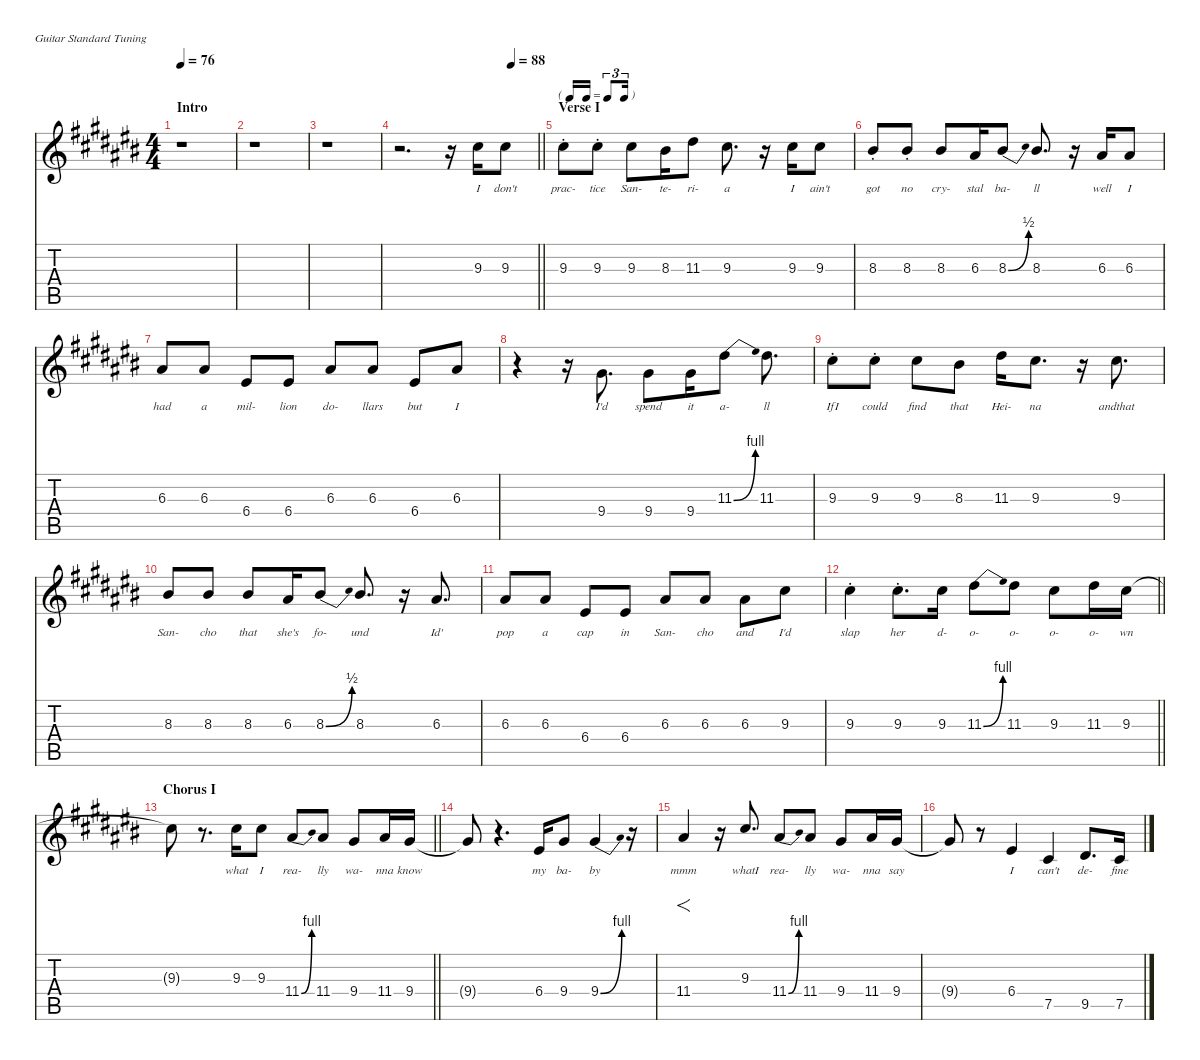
\defaultSystemsLayout 4
\hideDynamics
\bracketExtendMode nobrackets
\singleTrackTrackNamePolicy hidden
\multiTrackTrackNamePolicy hidden
\otherSystemsTrackNameOrientation horizontal
\track ("Vocals" "sax.") {mute instrument altosax}
\staff {score tabs}
\tuning (E4 B3 G3 D3 A2 E2)
\displaytranspose 9
\ts (4 4)
\beaming (8 2 2 2 2)
\section ("" "Intro")
\tempo 76
\clef g2
\ks c#
r.1{dy f instrument altosax beam Down} |
\ks a#minor
r.1{beam Down} |
r.1{beam Down} |
\tempo (88 0.8125)
\barLineRight lightlight
r.2{d beam Down} r.16{beam Down} 9.3{acc #}.16{lyrics (0 "I") lyrics (1 "") lyrics (2 "") lyrics (3 "") lyrics (4 "") beam Down} 9.3{acc #}.8{lyrics (0 "don't") lyrics (1 "") lyrics (2 "") lyrics (3 "") lyrics (4 "") beam Down} |
\tf triplet16th
\section ("" "Verse I")
\ks c#
9.3{st acc #}.8{lyrics (0 "prac-") lyrics (1 "") lyrics (2 "") lyrics (3 "") lyrics (4 "") beam Down} 9.3{st acc #}.8{lyrics (0 "tice") lyrics (1 "") lyrics (2 "") lyrics (3 "") lyrics (4 "") beam Down} 9.3{acc #}.8{lyrics (0 "San-") lyrics (1 "") lyrics (2 "") lyrics (3 "") lyrics (4 "") beam Down} 8.3{acc #}.16{lyrics (0 "te-") lyrics (1 "") lyrics (2 "") lyrics (3 "") lyrics (4 "") beam Down} 11.3{acc #}.8{lyrics (0 "ri-") lyrics (1 "") lyrics (2 "") lyrics (3 "") lyrics (4 "") beam Down} 9.3{acc #}.8{d lyrics (0 "a") lyrics (1 "") lyrics (2 "") lyrics (3 "") lyrics (4 "") beam Down} r.16{beam Down} 9.3{acc #}.16{lyrics (0 "I") lyrics (1 "") lyrics (2 "") lyrics (3 "") lyrics (4 "") beam Down} 9.3{acc #}.8{lyrics (0 "ain't") lyrics (1 "") lyrics (2 "") lyrics (3 "") lyrics (4 "") beam Down} |
\ks a#minor
8.3{st acc #}.8{lyrics (0 "got") lyrics (1 "") lyrics (2 "") lyrics (3 "") lyrics (4 "") beam Up} 8.3{st acc #}.8{lyrics (0 "no") lyrics (1 "") lyrics (2 "") lyrics (3 "") lyrics (4 "") beam Up} 8.3{acc #}.8{lyrics (0 "cry-") lyrics (1 "") lyrics (2 "") lyrics (3 "") lyrics (4 "") beam Up} 6.3{acc #}.16{lyrics (0 "stal") lyrics (1 "") lyrics (2 "") lyrics (3 "") lyrics (4 "") beam Up} 8.3{be (bend 0 0 15 2) acc #}.8{lyrics (0 "ba-") lyrics (1 "") lyrics (2 "") lyrics (3 "") lyrics (4 "") beam Up} 8.3{acc #}.8{d lyrics (0 "ll") lyrics (1 "") lyrics (2 "") lyrics (3 "") lyrics (4 "") beam Up} r.16{beam Up} 6.3{acc #}.16{lyrics (0 "well") lyrics (1 "") lyrics (2 "") lyrics (3 "") lyrics (4 "") beam Up} 6.3{acc #}.8{lyrics (0 "I") lyrics (1 "") lyrics (2 "") lyrics (3 "") lyrics (4 "") beam Up} |
6.3{acc #}.8{lyrics (0 "had") lyrics (1 "") lyrics (2 "") lyrics (3 "") lyrics (4 "") beam Up} 6.3{acc #}.8{lyrics (0 "a") lyrics (1 "") lyrics (2 "") lyrics (3 "") lyrics (4 "") beam Up} 6.4{acc #}.8{lyrics (0 "mil-") lyrics (1 "") lyrics (2 "") lyrics (3 "") lyrics (4 "") beam Up} 6.4{acc #}.8{lyrics (0 "lion") lyrics (1 "") lyrics (2 "") lyrics (3 "") lyrics (4 "") beam Up} 6.3{acc #}.8{lyrics (0 "do-") lyrics (1 "") lyrics (2 "") lyrics (3 "") lyrics (4 "") beam Up} 6.3{acc #}.8{lyrics (0 "llars") lyrics (1 "") lyrics (2 "") lyrics (3 "") lyrics (4 "") beam Up} 6.4{acc #}.8{lyrics (0 "but") lyrics (1 "") lyrics (2 "") lyrics (3 "") lyrics (4 "") beam Up} 6.3{acc #}.8{lyrics (0 "I") lyrics (1 "") lyrics (2 "") lyrics (3 "") lyrics (4 "") beam Up} |
\ks c#
r.4{beam Down} r.16{beam Down} 9.4{acc #}.8{d lyrics (0 "I'd") lyrics (1 "") lyrics (2 "") lyrics (3 "") lyrics (4 "") beam Up} 9.4{acc #}.8{lyrics (0 "spend") lyrics (1 "") lyrics (2 "") lyrics (3 "") lyrics (4 "") beam Down} 9.4{acc #}.16{lyrics (0 "it") lyrics (1 "") lyrics (2 "") lyrics (3 "") lyrics (4 "") beam Down} 11.3{be (bend 0 0 9.999999599999999 4) acc #}.8{lyrics (0 "a-") lyrics (1 "") lyrics (2 "") lyrics (3 "") lyrics (4 "") beam Down} 11.3{acc #}.8{d lyrics (0 "ll") lyrics (1 "") lyrics (2 "") lyrics (3 "") lyrics (4 "") beam Down} |
\ks a#minor
9.3{st acc #}.8{lyrics (0 "IfI") lyrics (1 "") lyrics (2 "") lyrics (3 "") lyrics (4 "") beam Down} 9.3{st acc #}.8{lyrics (0 "could") lyrics (1 "") lyrics (2 "") lyrics (3 "") lyrics (4 "") beam Down} 9.3{acc #}.8{lyrics (0 "find") lyrics (1 "") lyrics (2 "") lyrics (3 "") lyrics (4 "") beam Down} 8.3{acc #}.8{lyrics (0 "that") lyrics (1 "") lyrics (2 "") lyrics (3 "") lyrics (4 "") beam Down} 11.3{acc #}.16{lyrics (0 "Hei-") lyrics (1 "") lyrics (2 "") lyrics (3 "") lyrics (4 "") beam Down} 9.3{acc #}.8{d lyrics (0 "na") lyrics (1 "") lyrics (2 "") lyrics (3 "") lyrics (4 "") beam Down} r.16{beam Down} 9.3{acc #}.8{d lyrics (0 "andthat") lyrics (1 "") lyrics (2 "") lyrics (3 "") lyrics (4 "") beam Down} |
8.3{acc #}.8{lyrics (0 "San-") lyrics (1 "") lyrics (2 "") lyrics (3 "") lyrics (4 "") beam Up} 8.3{acc #}.8{lyrics (0 "cho") lyrics (1 "") lyrics (2 "") lyrics (3 "") lyrics (4 "") beam Up} 8.3{acc #}.8{lyrics (0 "that") lyrics (1 "") lyrics (2 "") lyrics (3 "") lyrics (4 "") beam Up} 6.3{acc #}.16{lyrics (0 "she's") lyrics (1 "") lyrics (2 "") lyrics (3 "") lyrics (4 "") beam Up} 8.3{be (bend 0 0 15 2) acc #}.8{lyrics (0 "fo-") lyrics (1 "") lyrics (2 "") lyrics (3 "") lyrics (4 "") beam Up} 8.3{acc #}.8{d lyrics (0 "und") lyrics (1 "") lyrics (2 "") lyrics (3 "") lyrics (4 "") beam Up} r.16{beam Up} 6.3{acc #}.8{d lyrics (0 "Id'") lyrics (1 "") lyrics (2 "") lyrics (3 "") lyrics (4 "") beam Up} |
\ks c#
6.3{acc #}.8{lyrics (0 "pop") lyrics (1 "") lyrics (2 "") lyrics (3 "") lyrics (4 "") beam Up} 6.3{acc #}.8{lyrics (0 "a") lyrics (1 "") lyrics (2 "") lyrics (3 "") lyrics (4 "") beam Up} 6.4{acc #}.8{lyrics (0 "cap") lyrics (1 "") lyrics (2 "") lyrics (3 "") lyrics (4 "") beam Up} 6.4{acc #}.8{lyrics (0 "in") lyrics (1 "") lyrics (2 "") lyrics (3 "") lyrics (4 "") beam Up} 6.3{acc #}.8{lyrics (0 "San-") lyrics (1 "") lyrics (2 "") lyrics (3 "") lyrics (4 "") beam Up} 6.3{acc #}.8{lyrics (0 "cho") lyrics (1 "") lyrics (2 "") lyrics (3 "") lyrics (4 "") beam Up} 6.3{acc #}.8{lyrics (0 "and") lyrics (1 "") lyrics (2 "") lyrics (3 "") lyrics (4 "") beam Down} 9.3{acc #}.8{lyrics (0 "I'd") lyrics (1 "") lyrics (2 "") lyrics (3 "") lyrics (4 "") beam Down} |
\barLineRight lightlight
\ks a#minor
9.3{st acc #}.4{lyrics (0 "slap") lyrics (1 "") lyrics (2 "") lyrics (3 "") lyrics (4 "") beam Down} 9.3{st acc #}.8{d lyrics (0 "her") lyrics (1 "") lyrics (2 "") lyrics (3 "") lyrics (4 "") beam Down} 9.3{acc #}.16{lyrics (0 "d-") lyrics (1 "") lyrics (2 "") lyrics (3 "") lyrics (4 "") beam Down} 11.3{be (bend 0 0 15 4) acc #}.8{lyrics (0 "o-") lyrics (1 "") lyrics (2 "") lyrics (3 "") lyrics (4 "") beam Down} 11.3{acc #}.8{lyrics (0 "o-") lyrics (1 "") lyrics (2 "") lyrics (3 "") lyrics (4 "") beam Down} 9.3{acc #}.8{lyrics (0 "o-") lyrics (1 "") lyrics (2 "") lyrics (3 "") lyrics (4 "") beam Down} 11.3{acc #}.16{lyrics (0 "o-") lyrics (1 "") lyrics (2 "") lyrics (3 "") lyrics (4 "") beam Down} 9.3{acc #}.16{lyrics (0 "wn") lyrics (1 "") lyrics (2 "") lyrics (3 "") lyrics (4 "") beam Down} |
\section ("" "Chorus I")
\barLineRight lightlight
9.3{t acc #}.8{beam Down} r.8{d beam Down} 9.3{acc #}.16{lyrics (0 "what") lyrics (1 "") lyrics (2 "") lyrics (3 "") lyrics (4 "") beam Down} 9.3{acc #}.8{lyrics (0 "I") lyrics (1 "") lyrics (2 "") lyrics (3 "") lyrics (4 "") beam Down} 11.4{be (bend 0 0 15 4) acc #}.8{lyrics (0 "rea-") lyrics (1 "") lyrics (2 "") lyrics (3 "") lyrics (4 "") beam Up} 11.4{acc #}.8{lyrics (0 "lly") lyrics (1 "") lyrics (2 "") lyrics (3 "") lyrics (4 "") beam Up} 9.4{acc #}.8{lyrics (0 "wa-") lyrics (1 "") lyrics (2 "") lyrics (3 "") lyrics (4 "") beam Up} 11.4{acc #}.16{lyrics (0 "nna") lyrics (1 "") lyrics (2 "") lyrics (3 "") lyrics (4 "") beam Up} 9.4{acc #}.16{lyrics (0 "know") lyrics (1 "") lyrics (2 "") lyrics (3 "") lyrics (4 "") beam Up} |
\ks c#
9.4{t acc #}.8{beam Up} r.4{d beam Up} 6.4{acc #}.16{lyrics (0 "my") lyrics (1 "") lyrics (2 "") lyrics (3 "") lyrics (4 "") beam Up} 9.4{acc #}.8{lyrics (0 "ba-") lyrics (1 "") lyrics (2 "") lyrics (3 "") lyrics (4 "") beam Up} 9.4{be (bend 0 0 15 4) acc #}.4{lyrics (0 "by") lyrics (1 "") lyrics (2 "") lyrics (3 "") lyrics (4 "") beam Up} r.16{beam Up} |
\ks a#minor
11.4{acc #}.4{f lyrics (0 "mmm") lyrics (1 "") lyrics (2 "") lyrics (3 "") lyrics (4 "") beam Up} r.16{beam Up} 9.3{acc #}.8{d lyrics (0 "whatI") lyrics (1 "") lyrics (2 "") lyrics (3 "") lyrics (4 "") beam Down} 11.4{be (bend 0 0 15 4) acc #}.8{lyrics (0 "rea-") lyrics (1 "") lyrics (2 "") lyrics (3 "") lyrics (4 "") beam Up} 11.4{acc #}.8{lyrics (0 "lly") lyrics (1 "") lyrics (2 "") lyrics (3 "") lyrics (4 "") beam Up} 9.4{acc #}.8{lyrics (0 "wa-") lyrics (1 "") lyrics (2 "") lyrics (3 "") lyrics (4 "") beam Up} 11.4{acc #}.16{lyrics (0 "nna") lyrics (1 "") lyrics (2 "") lyrics (3 "") lyrics (4 "") beam Up} 9.4{acc #}.16{lyrics (0 "say") lyrics (1 "") lyrics (2 "") lyrics (3 "") lyrics (4 "") beam Up} |
9.4{t acc #}.8{beam Up} r.8{beam Up} 6.4{acc #}.4{lyrics (0 "I") lyrics (1 "") lyrics (2 "") lyrics (3 "") lyrics (4 "") beam Up} 7.5{acc #}.4{lyrics (0 "can't") lyrics (1 "") lyrics (2 "") lyrics (3 "") lyrics (4 "") beam Up} 9.5{acc #}.8{d lyrics (0 "de-") lyrics (1 "") lyrics (2 "") lyrics (3 "") lyrics (4 "") beam Up} 7.5{acc #}.16{lyrics (0 "fine") lyrics (1 "") lyrics (2 "") lyrics (3 "") lyrics (4 "") beam Up}
